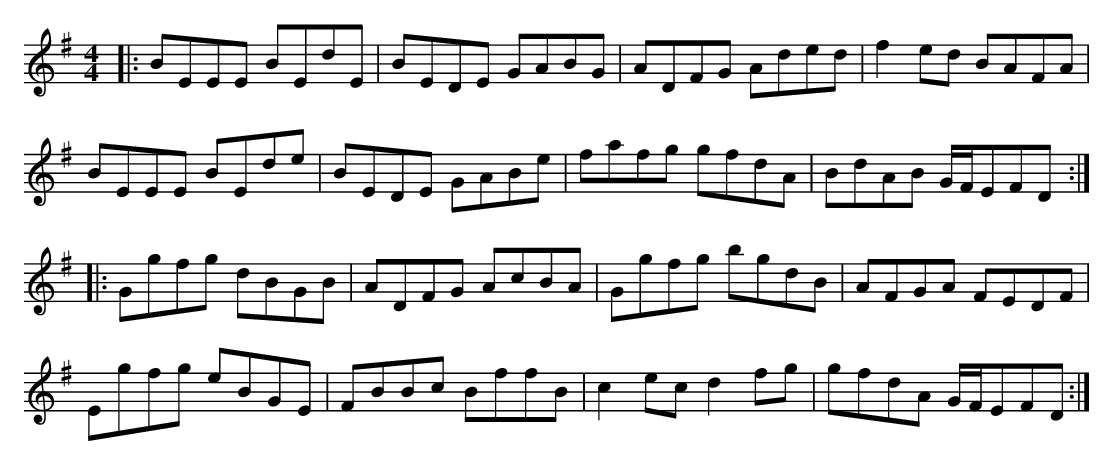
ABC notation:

X:1
M:4/4
K:Emin
|:BEEE BEdE|BEDE GABG|ADFG Aded|f2ed BAFA|
BEEE BEde|BEDE GABe|fafg gfdA|BdAB G/F/EFD:|
|:Ggfg dBGB|ADFG AcBA|Ggfg bgdB|AFGA FEDF|
Egfg eBGE|FBBc BffB|c2ec d2fg|gfdA G/F/EFD:|
